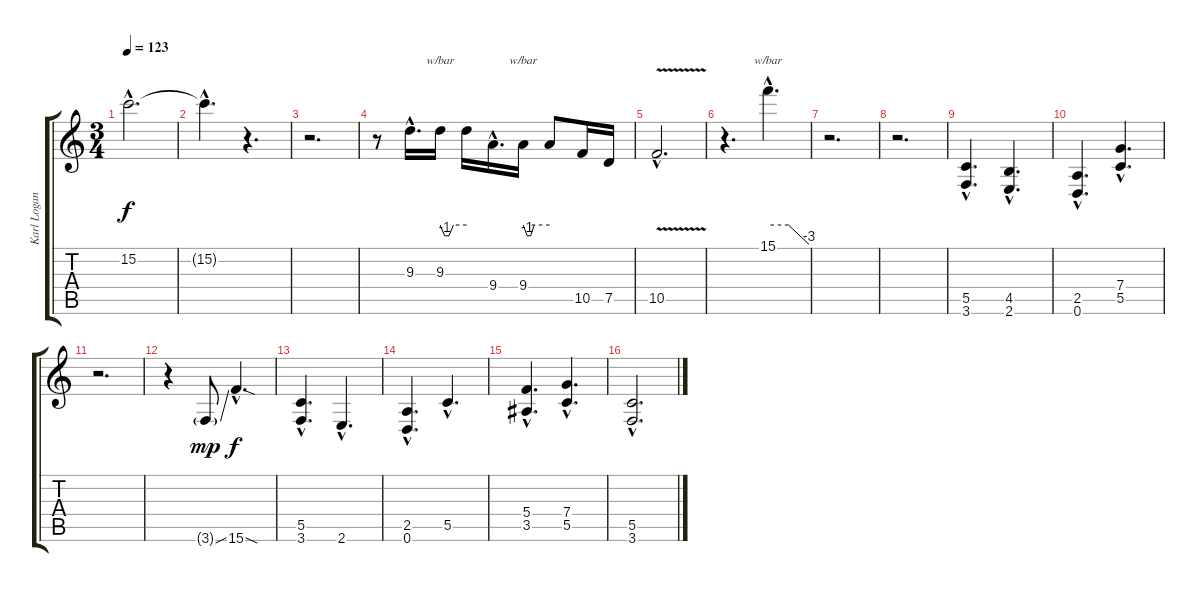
\track ("Karl Logan" "Karl Logan") {instrument distortionguitar}
\staff {score tabs}
\tuning (D4 A3 F3 C3 G2 D2) {hide}
\ts (3 4)
\tempo 123
\clef g2
\ks c
15.2{hac t}.2{d dy f} |
15.2{hac t}.4{d} r.4{d} |
r.2{d} |
r.8 9.3{hac}.16{d} 9.3.16{tbe (custom default 0 0 10 -4 15 -4 20 -4 30 0 60 0)} 9.3{t}.16 9.4{hac}.16{d} 9.4.16{tbe (custom default 0 0 9 -4 17 -4 25 0 60 0)} 9.4{t}.8 10.5.16 7.5.16 |
10.5{v hac}.2{d} |
r.4{d} 15.1{hac}.4{d tbe (custom default 0 0 30 0 60 -12)} |
r.2{d} |
r.2{d} |
(5.5{hac} 3.6{hac}).4{d} (4.5{hac} 2.6{hac}).4{d} |
(2.5{hac} 0.6{hac}).4{d} (7.4{hac} 5.5{hac}).4{d} |
r.2{d} |
r.4 3.6{ss g}.8{dy mp} 15.6{sod hac}.4{d dy f} |
(5.5{hac} 3.6{hac}).4{d} 2.6{hac}.4{d} |
(2.5{hac} 0.6{hac}).4{d} 5.5{hac}.4{d} |
(5.4{hac} 3.5{hac}).4{d} (7.4{hac} 5.5{hac}).4{d} |
(5.5{hac} 3.6{hac}).2{d}
